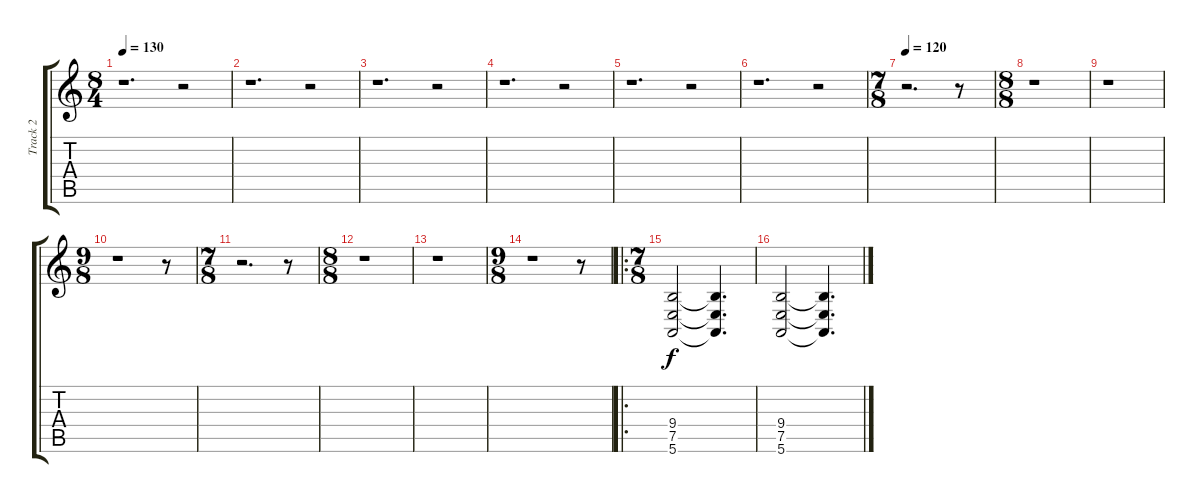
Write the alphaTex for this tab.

\track ("Track 2" "Track 2") {instrument celesta}
\staff {score tabs}
\tuning (E4 B3 G3 D3 A2 E2) {hide}
\ts (8 4)
\tempo 130
\clef g2
\ks c
r.1{d dy f} r.2 |
r.1{d} r.2 |
r.1{d} r.2 |
r.1{d} r.2 |
r.1{d} r.2 |
r.1{d} r.2 |
\ts (7 8)
\tempo 120
r.2{d} r.8 |
\ts (8 8)
r.1 |
r.1 |
\ts (9 8)
r.1 r.8 |
\ts (7 8)
r.2{d} r.8 |
\ts (8 8)
r.1 |
r.1 |
\ts (9 8)
r.1 r.8 |
\ro
\ts (7 8)
(9.4 7.5 5.6).2 (9.4{t} 7.5{t} 5.6{t}).4{d} |
(9.4 7.5 5.6).2 (9.4{t} 7.5{t} 5.6{t}).4{d}
